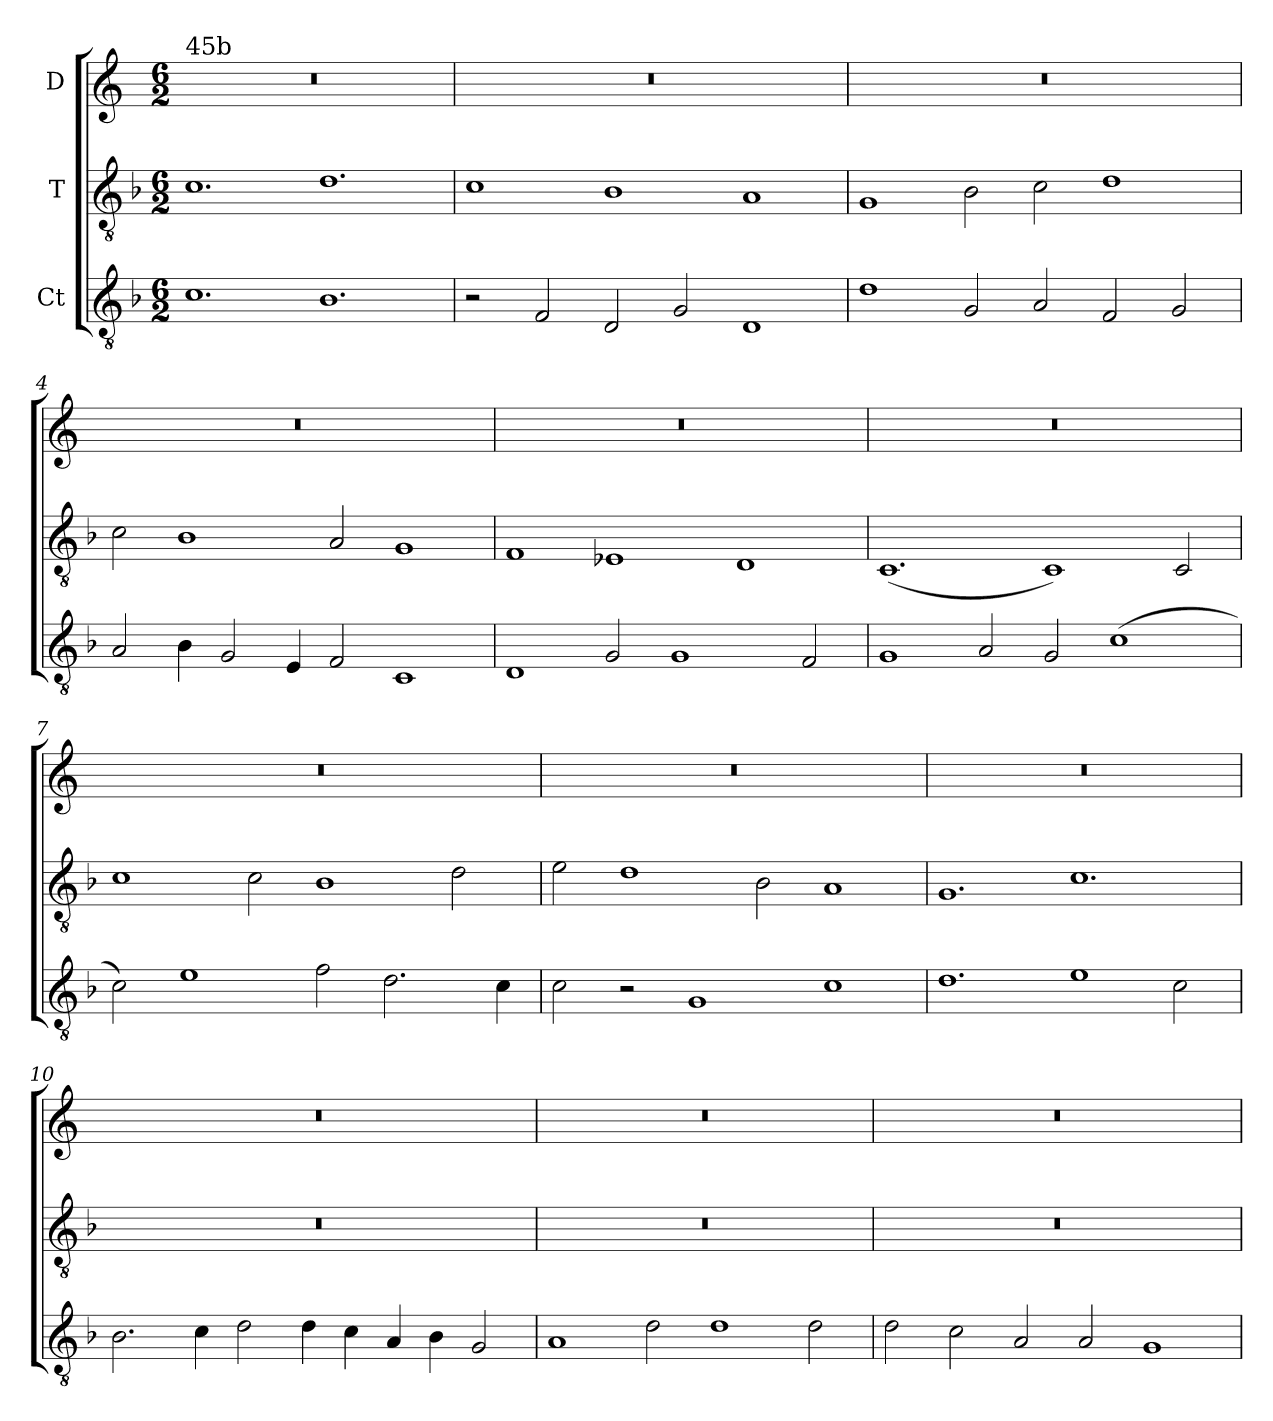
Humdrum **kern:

**kern	**kern	**kern
*part3	*part2	*part1
*staff3	*staff2	*staff1
*I"Ct	*I"T	*I"D
!!LO:PB:g=z
*clefGv2	*clefGv2	*clefG2
*ITrd7c12	*ITrd7c12	*ITrd7c12
*k[b-]	*k[b-]	*k[]
*F:	*F:	*C:
*M6/2	*M6/2	*M6/2
=1	=1	=1
!	!	!LO:TX:a:t=45b
!	!	!LO:N:vis=1
1.Ci\	1.Ci\	0.r
1.BB-i/	1.Di\	.
=2	=2	=2
!	!	!LO:N:vis=1
2r	1Ci\	0.r
2FFi/	.	.
2DDi/	1BB-i/	.
2GGi/	.	.
1DDi/	1AAi/	.
=3	=3	=3
!	!	!LO:N:vis=1
1Di\	1GGi/	0.r
2GGi/	2BB-i\	.
2AAi/	2Ci\	.
2FFi/	1Di\	.
2GGi/	.	.
=4	=4	=4
!	!	!LO:N:vis=1
2AAi/	2Ci\	0.r
4BB-i\	1BB-i/	.
2GGi/	.	.
4EEi/	.	.
2FFi/	2AAi/	.
1CCi/	1GGi/	.
!!LO:LB:g=z
=5	=5	=5
!	!	!LO:N:vis=1
1DDi/	1FFi/	0.r
2GGi/	1EE-Xi/	.
1GGi/	.	.
.	1DDi/	.
2FFi/	.	.
=6	=6	=6
!	!	!LO:N:vis=1
1GGi/	(1.CCi/	0.r
2AAi/	.	.
2GGi/	1CCi/)	.
(1Ci\	.	.
.	2CCi/	.
=7	=7	=7
!	!	!LO:N:vis=1
2Ci\)	1Ci\	0.r
1Ei\	.	.
.	2Ci\	.
2Fi\	1BB-i/	.
2.Di\	.	.
.	2Di\	.
4Ci\	.	.
=8	=8	=8
!	!	!LO:N:vis=1
2Ci\	2Ei\	0.r
2r	1Di\	.
1GGi/	.	.
.	2BB-i\	.
1Ci\	1AAi/	.
=9	=9	=9
!	!	!LO:N:vis=1
1.Di\	1.GGi/	0.r
1Ei\	1.Ci\	.
2Ci\	.	.
!!LO:LB:g=z
=10	=10	=10
!	!LO:N:vis=1	!LO:N:vis=1
2.BB-i\	0.r	0.r
4Ci\	.	.
2Di\	.	.
4Di\	.	.
4Ci\	.	.
4AAi/	.	.
4BB-i\	.	.
2GGi/	.	.
=11	=11	=11
!	!LO:N:vis=1	!LO:N:vis=1
1AAi/	0.r	0.r
2Di\	.	.
1Di\	.	.
2Di\	.	.
=12	=12	=12
!	!LO:N:vis=1	!LO:N:vis=1
2Di\	0.r	0.r
2Ci\	.	.
2AAi/	.	.
2AAi/	.	.
1GGi/	.	.
=	=	=
*-	*-	*-
